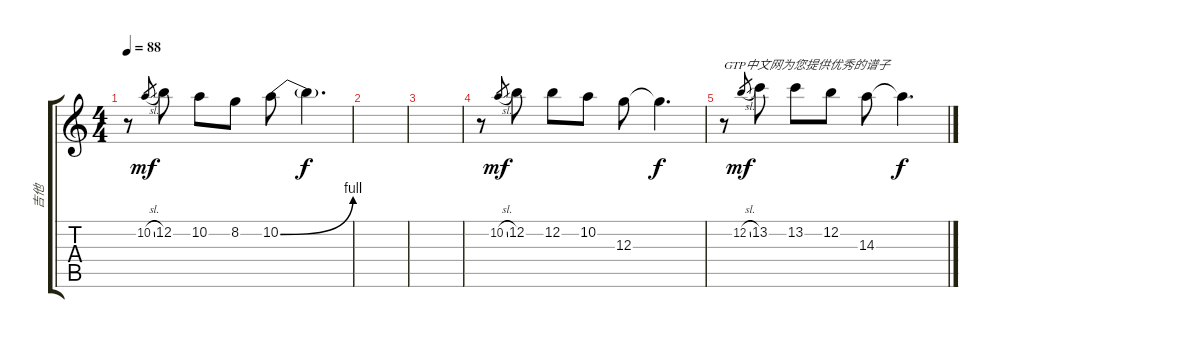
\track ("吉他" "吉他") {instrument distortionguitar}
\staff {score tabs}
\tuning (E4 B3 G3 D3 A2 E2) {hide}
\ts (4 4)
\tempo 88
\clef g2
\ks c
r.8{dy f} 10.2{sl}.8{gr dy mf} 12.2.8 10.2.8 8.2.8 10.2{be (bend 0 0 60 4)}.8 10.2{t}.4{d dy f} |
|
|
r.8 10.2{sl}.8{gr dy mf} 12.2.8 12.2.8 10.2.8 12.3.8 12.3{t}.4{d dy f} |
r.8{txt "GTP中文网为您提供优秀的谱子"} 12.2{sl}.8{gr dy mf} 13.2.8 13.2.8 12.2.8 14.3.8 14.3{t}.4{d dy f}
